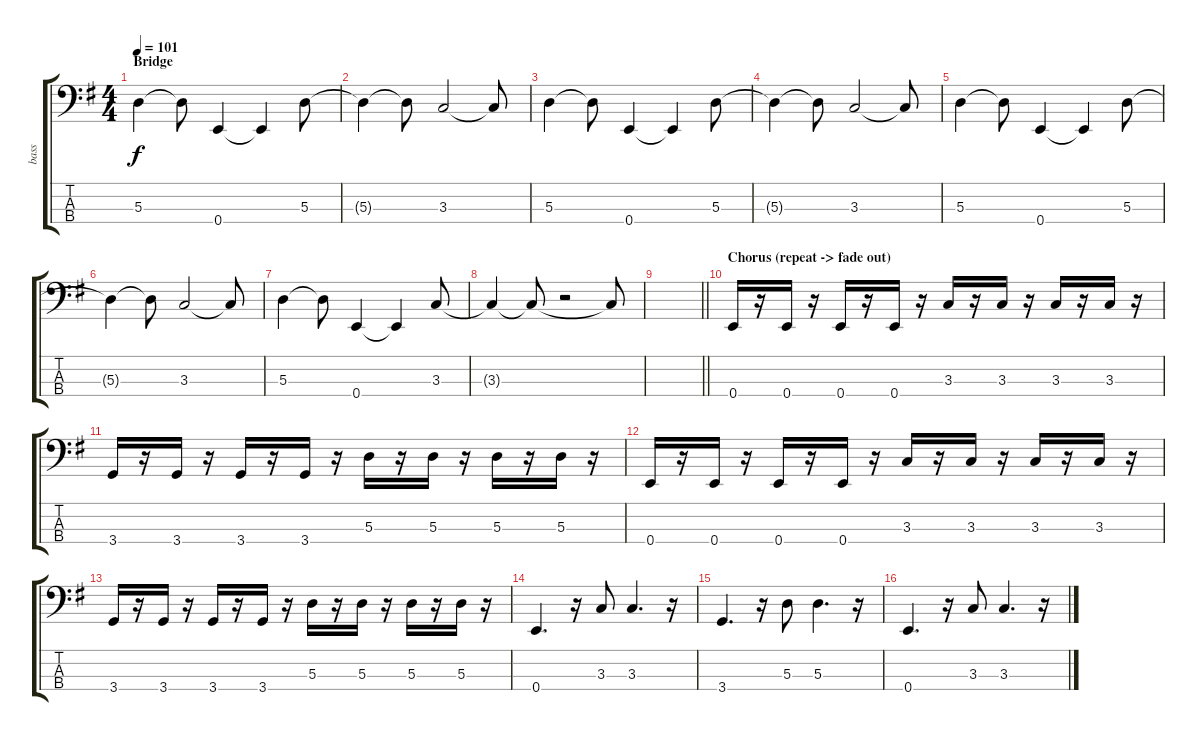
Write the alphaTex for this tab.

\track ("bass" "bass") {instrument electricbassfinger}
\staff {score tabs}
\tuning (G2 D2 A1 E1) {hide}
\ts (4 4)
\section ("" "Bridge")
\tempo 101
\clef f4
\ks eminor
5.3.4{dy f} 5.3{t}.8 0.4.4 0.4{t}.4 5.3.8 |
5.3{t}.4 5.3{t}.8 3.3.2 3.3{t}.8 |
5.3.4 5.3{t}.8 0.4.4 0.4{t}.4 5.3.8 |
5.3{t}.4 5.3{t}.8 3.3.2 3.3{t}.8 |
5.3.4 5.3{t}.8 0.4.4 0.4{t}.4 5.3.8 |
5.3{t}.4 5.3{t}.8 3.3.2 3.3{t}.8 |
5.3.4 5.3{t}.8 0.4.4 0.4{t}.4 3.3.8 |
3.3{t}.4 3.3{t}.8 r.2 3.3{t}.8 |
\barLineRight lightlight
|
\section ("" "Chorus (repeat -> fade out)")
0.4.16 r.16 0.4.16 r.16 0.4.16 r.16 0.4.16 r.16 3.3.16 r.16 3.3.16 r.16 3.3.16 r.16 3.3.16 r.16 |
3.4.16 r.16 3.4.16 r.16 3.4.16 r.16 3.4.16 r.16 5.3.16 r.16 5.3.16 r.16 5.3.16 r.16 5.3.16 r.16 |
0.4.16 r.16 0.4.16 r.16 0.4.16 r.16 0.4.16 r.16 3.3.16 r.16 3.3.16 r.16 3.3.16 r.16 3.3.16 r.16 |
3.4.16 r.16 3.4.16 r.16 3.4.16 r.16 3.4.16 r.16 5.3.16 r.16 5.3.16 r.16 5.3.16 r.16 5.3.16 r.16 |
0.4.4{d} r.16 3.3.8 3.3.4{d} r.16 |
3.4.4{d} r.16 5.3.8 5.3.4{d} r.16 |
0.4.4{d} r.16 3.3.8 3.3.4{d} r.16
